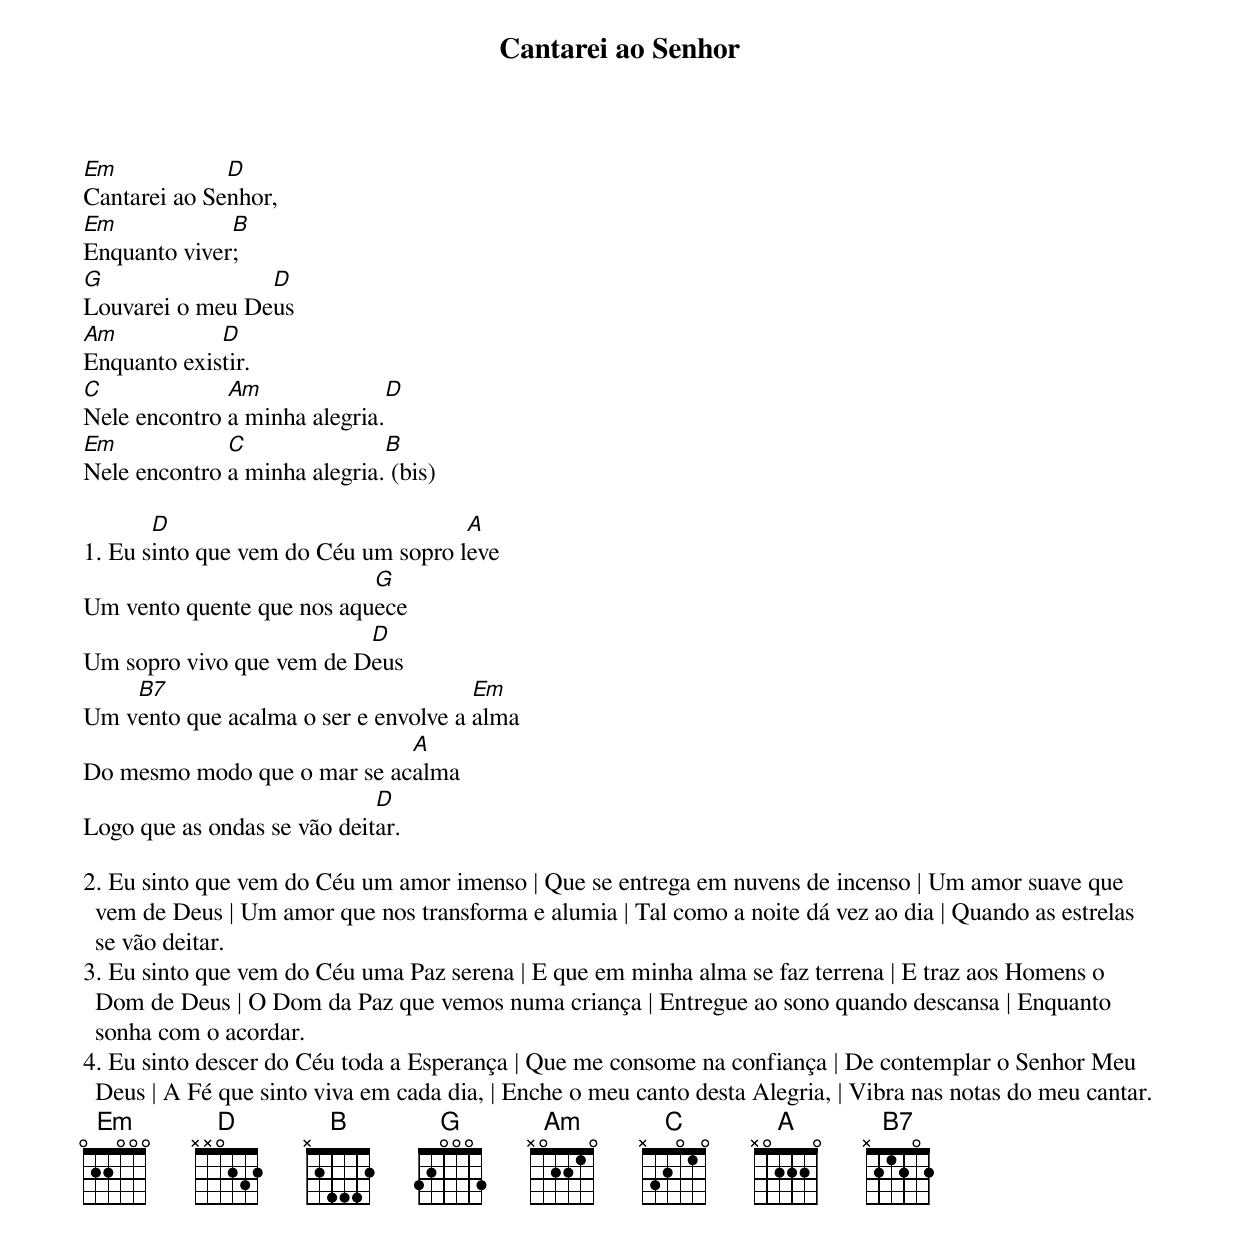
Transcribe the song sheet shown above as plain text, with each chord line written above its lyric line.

Cantarei ao Senhor

Em            D
Cantarei ao Senhor,
Em            B
Enquanto viver;
G                D
Louvarei o meu Deus
Am           D
Enquanto existir.
C             Am              D
Nele encontro a minha alegria.
Em            C               B
Nele encontro a minha alegria. (bis)

       D                             A
1. Eu sinto que vem do Céu um sopro leve
                           G
Um vento quente que nos aquece
                          D
Um sopro vivo que vem de Deus
    B7                                Em
Um vento que acalma o ser e envolve a alma
                             A
Do mesmo modo que o mar se acalma
                             D
Logo que as ondas se vão deitar.

2. Eu sinto que vem do Céu um amor imenso | Que se entrega em nuvens de incenso | Um amor suave que vem de Deus | Um amor que nos transforma e alumia | Tal como a noite dá vez ao dia | Quando as estrelas se vão deitar.
3. Eu sinto que vem do Céu uma Paz serena | E que em minha alma se faz terrena | E traz aos Homens o Dom de Deus | O Dom da Paz que vemos numa criança | Entregue ao sono quando descansa | Enquanto sonha com o acordar.
4. Eu sinto descer do Céu toda a Esperança | Que me consome na confiança | De contemplar o Senhor Meu Deus | A Fé que sinto viva em cada dia, | Enche o meu canto desta Alegria, | Vibra nas notas do meu cantar.
